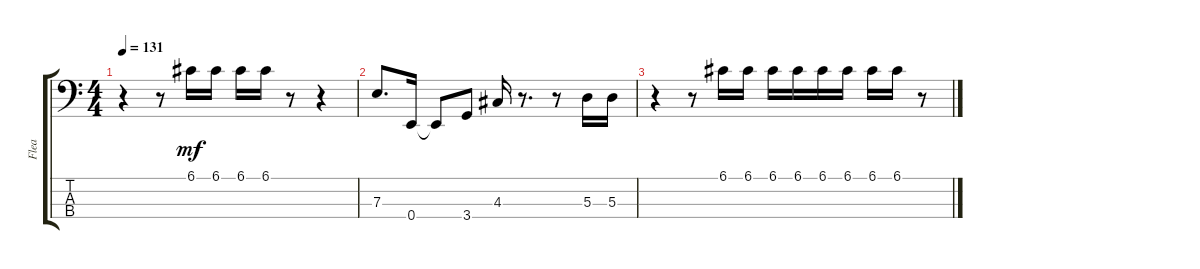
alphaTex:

\track ("Flea" "Flea") {instrument electricbassfinger}
\staff {score tabs}
\tuning (G2 D2 A1 E1) {hide}
\ts (4 4)
\tempo 131
\clef f4
\ks c
r.4{dy mf} r.8 6.1.16 6.1.16 6.1.16 6.1.16 r.8 r.4 |
7.3.8{d} 0.4.16 0.4{t}.8 3.4.8 4.3.16 r.8{d} r.8 5.3.16 5.3.16 |
r.4 r.8 6.1.16 6.1.16 6.1.16 6.1.16 6.1.16 6.1.16 6.1.16 6.1.16 r.8
